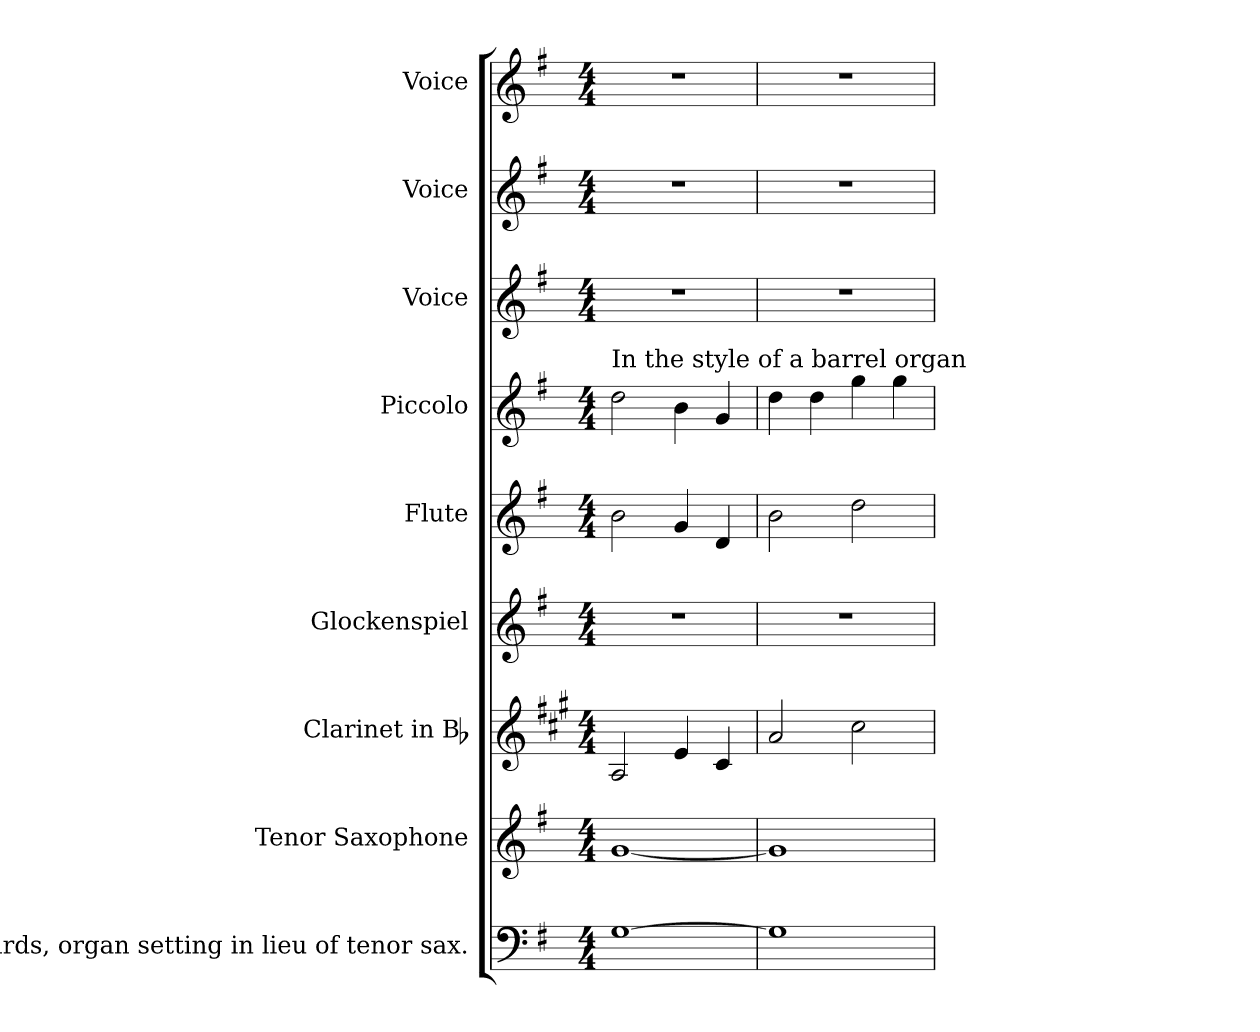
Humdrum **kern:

**kern	**kern	**kern	**kern	**kern	**kern	**kern	**kern	**kern
*part9	*part8	*part7	*part6	*part5	*part4	*part3	*part2	*part1
*staff9	*staff8	*staff7	*staff6	*staff5	*staff4	*staff3	*staff2	*staff1
*I"Keyboards, organ setting in lieu of tenor sax.	*I"Tenor Saxophone	*I"Clarinet in Bb	*I"Glockenspiel	*I"Flute	*I"Piccolo	*I"Voice	*I"Voice	*I"Voice
*I'Kbd.	*I'T. Sax.	*I'Cl.	*I'Glock.	*I'Fl.	*I'Picc.	*I'Voice	*I'Voice	*I'Voice
!!LO:PB:g=z
*clefF4	*clefG2	*clefG2	*clefG2	*clefG2	*clefG2	*clefG2	*clefG2	*clefG2
*	*ITrd8c14	*ITrd1c2	*ITrd-14c-24	*	*ITrd-7c-12	*	*	*
*k[f#]	*k[f#]	*k[f#]	*k[f#]	*k[f#]	*k[f#]	*k[f#]	*k[f#]	*k[f#]
*G:	*G:	*G:	*G:	*G:	*G:	*G:	*G:	*G:
*M4/4	*M4/4	*M4/4	*M4/4	*M4/4	*M4/4	*M4/4	*M4/4	*M4/4
*MM112	*MM112	*MM112	*MM112	*MM112	*MM112	*MM112	*MM112	*MM112
=1	=1	=1	=1	=1	=1	=1	=1	=1
!	!	!	!	!	!LO:TX:a:t=In the style of a barrel organ	!	!	!
[1Gi	[1Gi	2Gi/	1r	2bi\	2dddi\	1r	1r	1r
.	.	4di/	.	4gi/	4bbi\	.	.	.
.	.	4Bi/	.	4di/	4ggi/	.	.	.
=2	=2	=2	=2	=2	=2	=2	=2	=2
1Gi]	1Gi]	2gi/	1r	2bi\	4dddi\	1r	1r	1r
.	.	.	.	.	4dddi\	.	.	.
.	.	2bi\	.	2ddi\	4gggi\	.	.	.
.	.	.	.	.	4gggi\	.	.	.
=	=	=	=	=	=	=	=	=
*-	*-	*-	*-	*-	*-	*-	*-	*-
